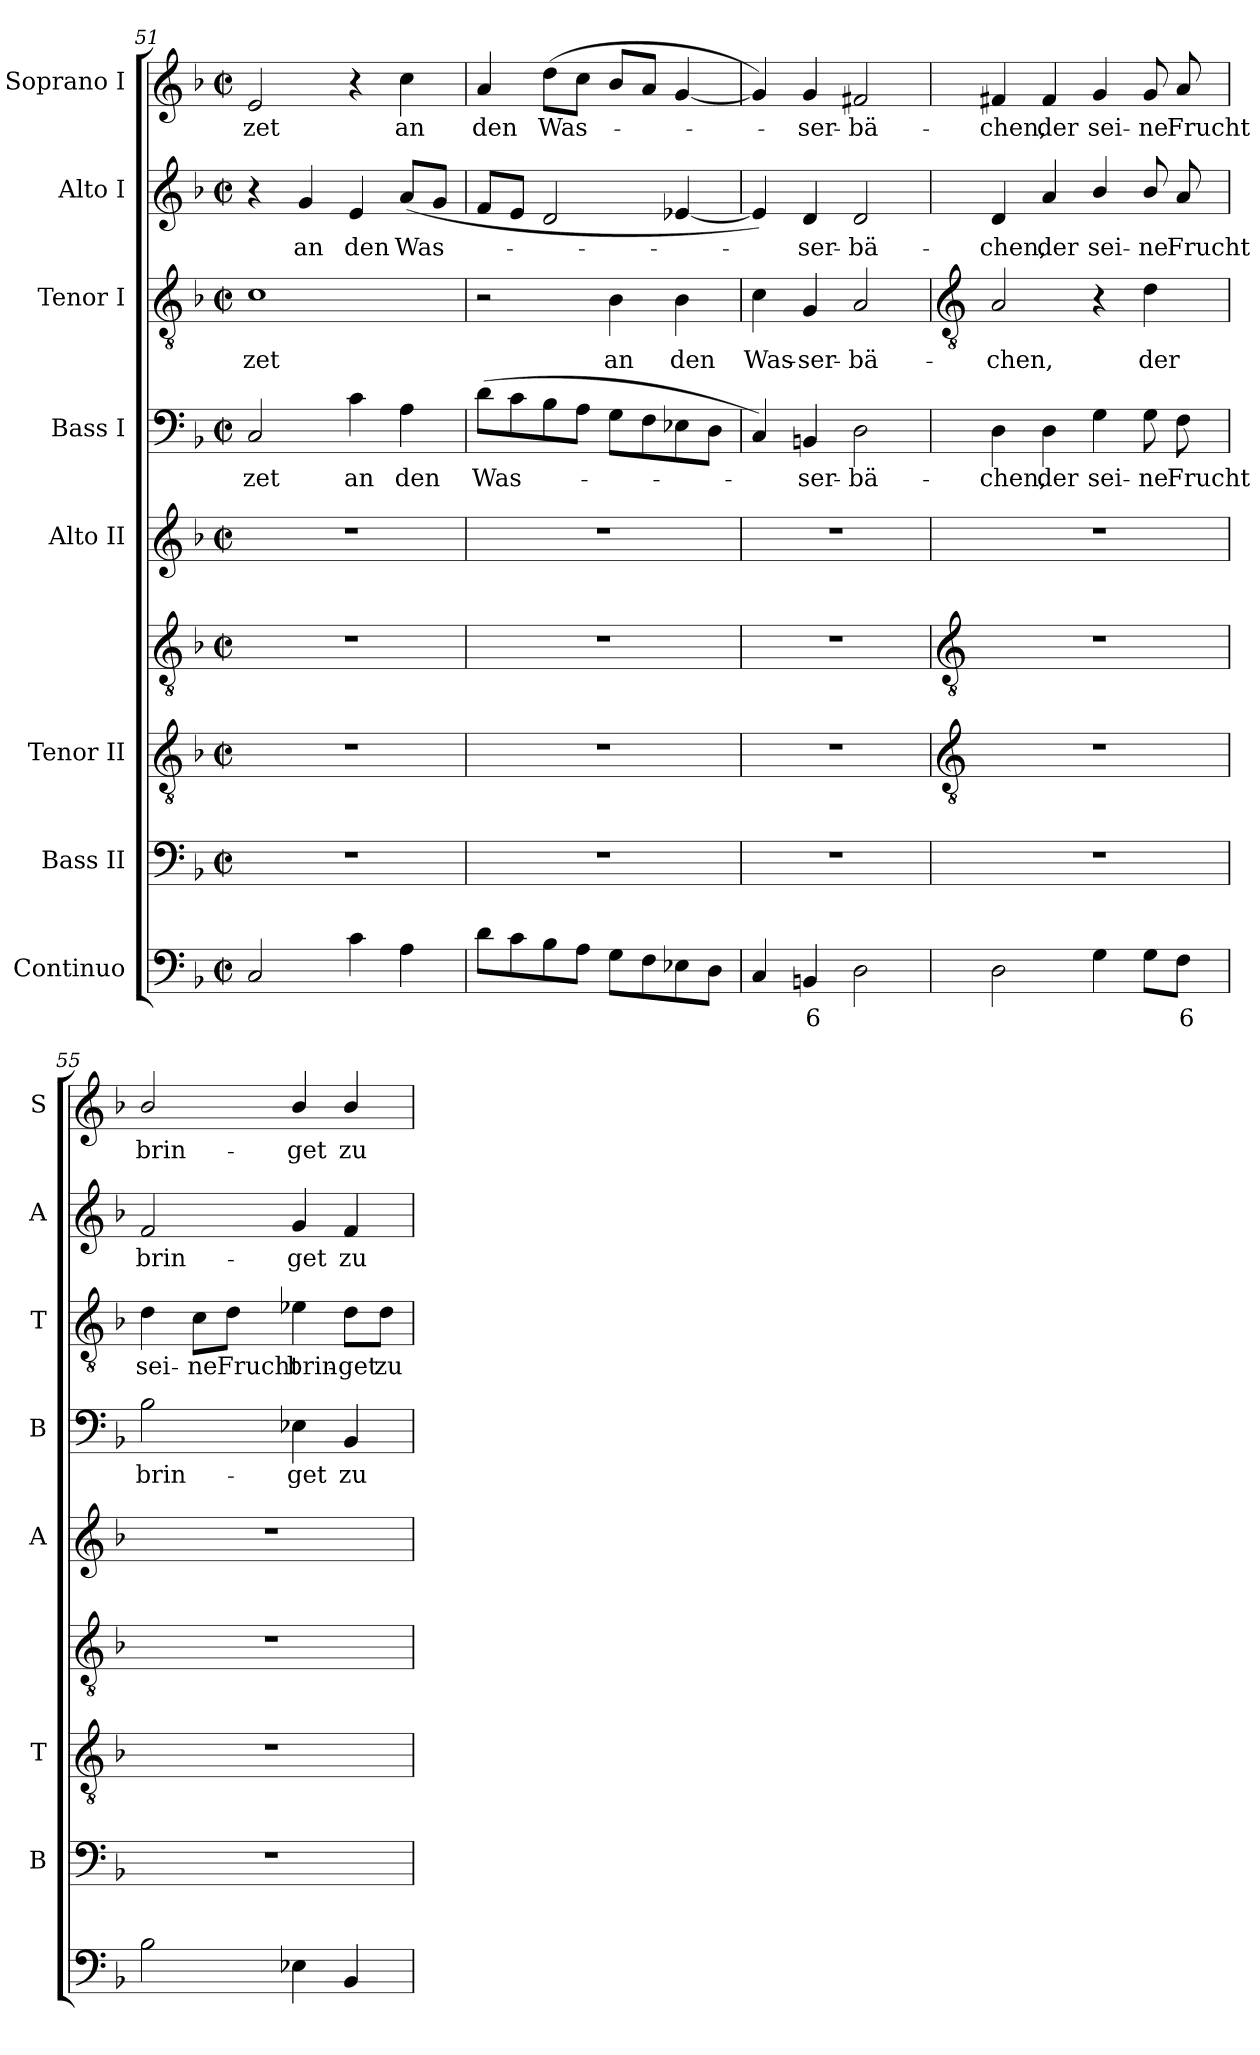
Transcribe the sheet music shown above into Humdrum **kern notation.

**kern	**text	**kern	**kern	**kern	**kern	**kern	**text	**kern	**text	**kern	**text	**kern	**text
*part8	*part8	*part7	*part6	*part6	*part5	*part4	*part4	*part3	*part3	*part2	*part2	*part1	*part1
*staff9	*staff9	*staff8	*staff7	*staff6	*staff5	*staff4	*staff4	*staff3	*staff3	*staff2	*staff2	*staff1	*staff1
*I"Continuo	*	*I"Bass II	*I"Tenor II	*	*I"Alto II	*I"Bass I	*	*I"Tenor I	*	*I"Alto I	*	*I"Soprano I	*
*	*	*I'B	*I'T	*	*I'A	*I'B	*	*I'T	*	*I'A	*	*I'S	*
*clefF4	*	*clefF4	*clefGv2	*clefGv2	*clefG2	*clefF4	*	*clefGv2	*	*clefG2	*	*clefG2	*
*k[b-]	*	*k[b-]	*k[b-]	*k[b-]	*k[b-]	*k[b-]	*	*k[b-]	*	*k[b-]	*	*k[b-]	*
*F:	*	*F:	*F:	*F:	*F:	*F:	*	*F:	*	*F:	*	*F:	*
*M2/2	*	*M2/2	*M2/2	*M2/2	*M2/2	*M2/2	*	*M2/2	*	*M2/2	*	*M2/2	*
*met(c|)	*	*met(c|)	*met(c|)	*met(c|)	*met(c|)	*met(c|)	*	*met(c|)	*	*met(c|)	*	*met(c|)	*
=51	=51	=51	=51	=51	=51	=51	=51	=51	=51	=51	=51	=51	=51
!	!	!	!	!	!	!	!LO:LY:b	!	!LO:LY:b	!	!	!	!LO:LY:b
2C	.	1r	1r	1r	1r	2C	-zet	1c	-zet	4r	.	2e	-zet
!	!	!	!	!	!	!	!	!	!	!	!LO:LY:b	!	!
.	.	.	.	.	.	.	.	.	.	4g	an	.	.
!	!	!	!	!	!	!	!LO:LY:b	!	!	!	!LO:LY:b	!	!
4c	.	.	.	.	.	4c	an	.	.	4e	den	4r	.
!	!	!	!	!	!	!	!LO:LY:b	!	!	!	!LO:LY:b	!	!LO:LY:b
4A	.	.	.	.	.	4A	den	.	.	(<8aL	Was-	4cc	an
.	.	.	.	.	.	.	.	.	.	8gJ	.	.	.
=52	=52	=52	=52	=52	=52	=52	=52	=52	=52	=52	=52	=52	=52
!	!	!	!	!	!	!	!LO:LY:b	!	!	!	!	!	!LO:LY:b
8dL	.	1r	1r	1r	1r	(>8dL	Was-	2r	.	8fL	.	4a	den
8c	.	.	.	.	.	8c	.	.	.	8eJ	.	.	.
!	!	!	!	!	!	!	!	!	!	!	!	!	!LO:LY:b
8B-	.	.	.	.	.	8B-	.	.	.	2d	.	(>8ddL	Was-
8AJ	.	.	.	.	.	8AJ	.	.	.	.	.	8ccJ	.
!	!	!	!	!	!	!	!	!	!LO:LY:b	!	!	!	!
8GL	.	.	.	.	.	8GL	.	4B-	an	.	.	8b-L	.
8F	.	.	.	.	.	8F	.	.	.	.	.	8aJ	.
!	!	!	!	!	!	!	!	!	!LO:LY:b	!	!	!	!
8E-X	.	.	.	.	.	8E-X	.	4B-	den	[4e-X	.	[4g	.
8DJ	.	.	.	.	.	8DJ	.	.	.	.	.	.	.
=53	=53	=53	=53	=53	=53	=53	=53	=53	=53	=53	=53	=53	=53
!	!	!	!	!	!	!	!	!	!LO:LY:b	!	!	!	!
4C	.	1r	1r	1r	1r	4C)	.	4c	Was-	4e-])	.	4g])	.
!	!LO:LY:b	!	!	!	!	!	!LO:LY:b	!	!LO:LY:b	!	!LO:LY:b	!	!LO:LY:b
4BBn	6	.	.	.	.	4BBn	ser-	4G	-ser-	4d	ser-	4g	ser-
!	!	!	!	!	!	!	!LO:LY:b	!	!LO:LY:b	!	!LO:LY:b	!	!LO:LY:b
2D	.	.	.	.	.	2D	-bä-	2A	-bä-	2d	-bä-	2f#X	-bä-
!!LO:LB:g=z
=54	=54	=54	=54	=54	=54	=54	=54	=54	=54	=54	=54	=54	=54
*	*	*	*clefGv2	*clefGv2	*	*	*	*clefGv2	*	*	*	*	*
!	!	!	!	!	!	!	!LO:LY:b	!	!LO:LY:b	!	!LO:LY:b	!	!LO:LY:b
2D	.	1r	1r	1r	1r	4D	-chen,	2A	-chen,	4d	-chen,	4f#X	-chen,
!	!	!	!	!	!	!	!LO:LY:b	!	!	!	!LO:LY:b	!	!LO:LY:b
.	.	.	.	.	.	4D	der	.	.	4a	der	4f#	der
!	!	!	!	!	!	!	!LO:LY:b	!	!	!	!LO:LY:b	!	!LO:LY:b
4G	.	.	.	.	.	4G	sei-	4r	.	4b-/	sei-	4g	sei-
!	!	!	!	!	!	!	!LO:LY:b	!	!LO:LY:b	!	!LO:LY:b	!	!LO:LY:b
8GL	.	.	.	.	.	8G	-ne	4d	der	8b-/	-ne	8g	-ne
!	!LO:LY:b	!	!	!	!	!	!LO:LY:b	!	!	!	!LO:LY:b	!	!LO:LY:b
8FJ	6	.	.	.	.	8F	Frucht	.	.	8a	Frucht	8a	Frucht
=55	=55	=55	=55	=55	=55	=55	=55	=55	=55	=55	=55	=55	=55
!	!	!	!	!	!	!	!LO:LY:b	!	!LO:LY:b	!	!LO:LY:b	!	!LO:LY:b
2B-	.	1r	1r	1r	1r	2B-	brin-	4d	sei-	2f	brin-	2b-/	brin-
!	!	!	!	!	!	!	!	!	!LO:LY:b	!	!	!	!
.	.	.	.	.	.	.	.	8c\L	-ne	.	.	.	.
!	!	!	!	!	!	!	!	!	!LO:LY:b	!	!	!	!
.	.	.	.	.	.	.	.	8d\J	Frucht	.	.	.	.
!	!	!	!	!	!	!	!LO:LY:b	!	!LO:LY:b	!	!LO:LY:b	!	!LO:LY:b
4E-X	.	.	.	.	.	4E-X	-get	4e-X	brin-	4g	-get	4b-/	-get
!	!	!	!	!	!	!	!LO:LY:b	!	!LO:LY:b	!	!LO:LY:b	!	!LO:LY:b
4BB-	.	.	.	.	.	4BB-	zu	8d\L	-get	4f	zu	4b-/	zu
!	!	!	!	!	!	!	!	!	!LO:LY:b	!	!	!	!
.	.	.	.	.	.	.	.	8d\J	zu	.	.	.	.
=	=	=	=	=	=	=	=	=	=	=	=	=	=
*-	*-	*-	*-	*-	*-	*-	*-	*-	*-	*-	*-	*-	*-
